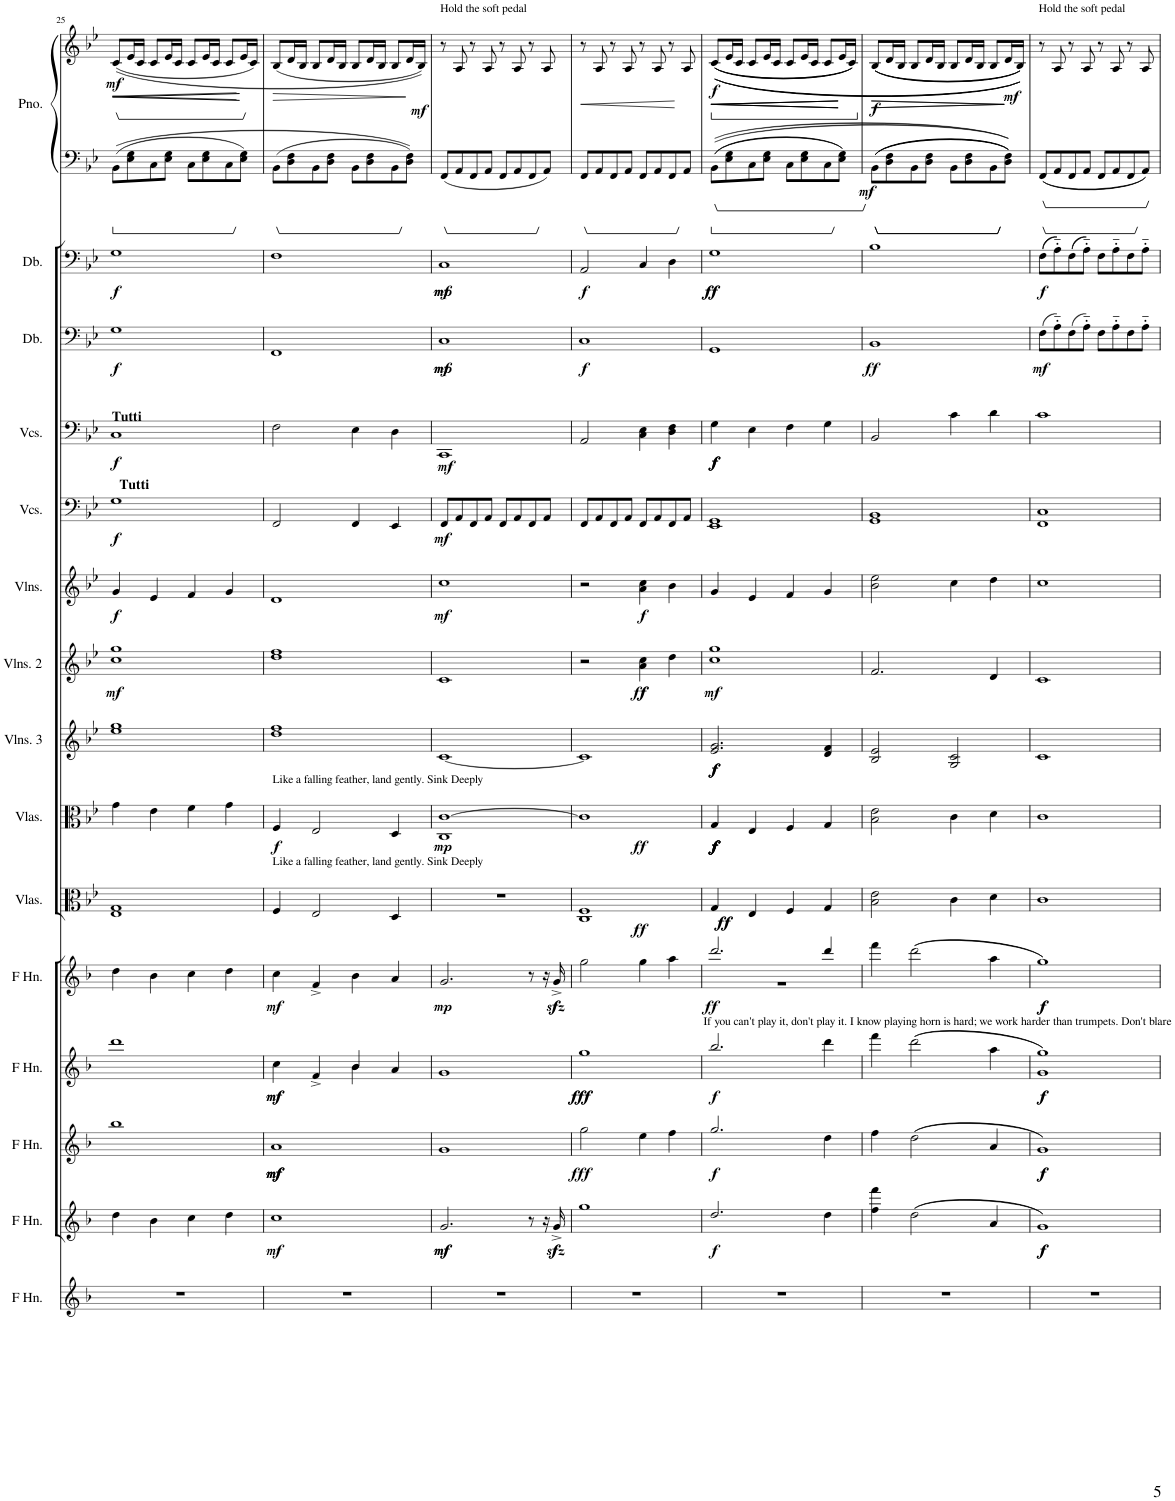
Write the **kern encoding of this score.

**kern	**kern	**dynam	**kern	**dynam	**kern	**dynam	**kern	**dynam	**kern	**dynam	**kern	**dynam	**kern	**dynam	**kern	**dynam	**kern	**dynam	**kern	**dynam	**kern	**dynam	**kern	**dynam	**kern	**dynam	**kern	**kern	**dynam
*part15	*part14	*part14	*part13	*part13	*part12	*part12	*part11	*part11	*part10	*part10	*part9	*part9	*part8	*part8	*part7	*part7	*part6	*part6	*part5	*part5	*part4	*part4	*part3	*part3	*part2	*part2	*part1	*part1	*part1
*staff16	*staff15	*staff15	*staff14	*staff14	*staff13	*staff13	*staff12	*staff12	*staff11	*staff11	*staff10	*staff10	*staff9	*staff9	*staff8	*staff8	*staff7	*staff7	*staff6	*staff6	*staff5	*staff5	*staff4	*staff4	*staff3	*staff3	*staff2	*staff1	*staff1/2
*I"Horn in F	*I"Horn in F	*	*I"Horn in F	*	*I"Horn in F	*	*I"Horn in F	*	*I"Violas	*	*I"Violas	*	*I"Violins 3	*	*I"Violins 2	*	*I"Violins 1	*	*I"Violoncello Solo 2	*	*I"Violoncello 1	*	*I"Double Bass	*	*I"Double Bass	*	*I"Piano	*	*
*	*	*	*	*	*	*	*	*	*I'Vlas.	*	*I'Vlas.	*	*I'Vlns. 3	*	*I'Vlns. 2	*	*I'Vlns. 1	*	*I'Vc. 2	*	*I'Vc. 1	*	*I'Db.	*	*I'Db.	*	*I'Pno.	*	*
!!LO:PB:g=z
*clefG2	*clefG2	*	*clefG2	*	*clefG2	*	*clefG2	*	*clefC3	*	*clefC3	*	*clefG2	*	*clefG2	*	*clefG2	*	*clefF4	*	*clefF4	*	*clefF4	*	*clefF4	*	*clefF4	*clefG2	*
*Trd4c7	*Trd4c7	*	*Trd4c7	*	*Trd4c7	*	*Trd4c7	*	*	*	*	*	*	*	*	*	*	*	*	*	*	*	*Trd7c12	*	*Trd7c12	*	*	*	*
*k[b-]	*k[b-]	*	*k[b-]	*	*k[b-]	*	*k[b-]	*	*k[b-e-]	*	*k[b-e-]	*	*k[b-e-]	*	*k[b-e-]	*	*k[b-e-]	*	*k[b-e-]	*	*k[b-e-]	*	*k[b-e-]	*	*k[b-e-]	*	*k[b-e-]	*k[b-e-]	*
*M4/4	*M4/4	*	*M4/4	*	*M4/4	*	*M4/4	*	*M4/4	*	*M4/4	*	*M4/4	*	*M4/4	*	*M4/4	*	*M4/4	*	*M4/4	*	*M4/4	*	*M4/4	*	*M4/4	*M4/4	*
=25	=25	=25	=25	=25	=25	=25	=25	=25	=25	=25	=25	=25	=25	=25	=25	=25	=25	=25	=25	=25	=25	=25	=25	=25	=25	=25	=25	=25	=25
!	!	!	!	!	!	!	!	!	!	!	!	!	!	!	!	!	!	!	!	!	!LO:TX:a:B:t=Tutti	!	!	!	!	!	!	!	!
!	!	!	!	!	!	!	!	!	!	!	!	!	!	!	!	!	!	!	!LO:TX:a:B:t=Tutti	!	!	!	!	!	!	!	!	!	!
!	!	!	!	!	!	!	!	!	!	!	!	!	!	!	!	!LO:DY:b	!	!LO:DY:b	!	!LO:DY:b	!	!LO:DY:b	!	!LO:DY:b	!	!LO:DY:b	!	!	!LO:HP:b
!	!	!	!	!	!	!	!	!	!	!	!	!	!	!	!	!	!	!	!	!	!	!	!	!	!	!	!	!	!LO:DY:n=1:b
1r	4dd\	.	1bb-	.	1ddd	.	4dd\	.	1E- 1G	.	4g\	.	1ee- 1gg	.	1cc 1gg	mf	4g/	f	1G	f	1C	f	1G	f	1G	f	8BB-\L	((8c/L	< mf
!	!	!	!	!	!	!	!	!	!	!	!	!	!	!	!	!	!	!	!	!	!	!	!	!	!	!	!	!	!LO:HP:b
.	.	.	.	.	.	.	.	.	.	.	.	.	.	.	.	.	.	.	.	.	.	.	.	.	.	.	8E-\ 8G\	16e-/L	<
.	.	.	.	.	.	.	.	.	.	.	.	.	.	.	.	.	.	.	.	.	.	.	.	.	.	.	.	16c/JJ	.
.	4b-\	.	.	.	.	.	4b-\	.	.	.	4e-\	.	.	.	.	.	4e-/	.	.	.	.	.	.	.	.	.	8C\	8c/L	.
.	.	.	.	.	.	.	.	.	.	.	.	.	.	.	.	.	.	.	.	.	.	.	.	.	.	.	8E-\ 8G\J	16e-/L	.
.	.	.	.	.	.	.	.	.	.	.	.	.	.	.	.	.	.	.	.	.	.	.	.	.	.	.	.	16c/JJ	.
.	4cc\	.	.	.	.	.	4cc\	.	.	.	4f\	.	.	.	.	.	4f/	.	.	.	.	.	.	.	.	.	8C\L	8c/L	.
.	.	.	.	.	.	.	.	.	.	.	.	.	.	.	.	.	.	.	.	.	.	.	.	.	.	.	8E-\ 8G\	16e-/L	.
.	.	.	.	.	.	.	.	.	.	.	.	.	.	.	.	.	.	.	.	.	.	.	.	.	.	.	.	16c/JJ	.
.	4dd\	.	.	.	.	.	4dd\	.	.	.	4g\	.	.	.	.	.	4g/	.	.	.	.	.	.	.	.	.	8C\	8c/L	.
.	.	.	.	.	.	.	.	.	.	.	.	.	.	.	.	.	.	.	.	.	.	.	.	.	.	.	8E-\ 8G\J	16e-/L	.
.	.	.	.	.	.	.	.	.	.	.	.	.	.	.	.	.	.	.	.	.	.	.	.	.	.	.	.	16c/JJ)	.
.	.	.	.	.	.	.	.	.	.	.	.	.	.	.	.	.	.	.	.	.	.	.	.	.	.	.	.	.	[ [
=26	=26	=26	=26	=26	=26	=26	=26	=26	=26	=26	=26	=26	=26	=26	=26	=26	=26	=26	=26	=26	=26	=26	=26	=26	=26	=26	=26	=26	=26
*	*	*	*	*	*^	*	*	*	*	*	*	*	*	*	*	*	*	*	*	*	*	*	*	*	*	*	*	*	*
!	!	!	!	!	!	!	!	!	!	!	!	!LO:TX:a:t=Like a falling feather, land gently. Sink Deeply	!	!	!	!	!	!	!	!	!	!	!	!	!	!	!	!	!	!
!	!	!	!	!	!	!	!	!	!	!LO:TX:a:t=Like a falling feather, land gently. Sink Deeply	!	!	!	!	!	!	!	!	!	!	!	!	!	!	!	!	!	!	!	!
!	!	!LO:DY:b	!	!LO:DY:b	!	!	!	!	!	!	!	!	!	!	!	!	!	!	!	!	!	!	!	!	!	!	!	!	!	!LO:HP:b
!	!	!	!	!LO:DY:n=1:b	!	!	!	!	!	!	!	!	!	!	!	!	!	!	!	!	!	!	!	!	!	!	!	!	!	!
!	!	!	!	!LO:DY:n=2:b	!	!	!LO:DY:b	!	!	!	!	!	!	!	!	!	!	!	!	!	!	!	!	!	!	!	!	!	!	!
!	!	!	!	!	!	!	!LO:DY:n=1:b	!	!LO:DY:b	!	!	!	!LO:DY:b	!	!	!	!	!	!	!	!	!	!	!	!	!	!	!	!	!
1r	1cc	mf	1a	mf mf mf	4cc\	2ryy	mf mf	4cc\	mf	4F/	.	4F/	f	1dd 1ff	.	1dd 1ff	.	1d	.	2FF/	.	2F\	.	1FF	.	1F	.	8BB-\L	(8B-/L	>
.	.	.	.	.	.	.	.	.	.	.	.	.	.	.	.	.	.	.	.	.	.	.	.	.	.	.	.	8D\ 8F\	16d/L	.
.	.	.	.	.	.	.	.	.	.	.	.	.	.	.	.	.	.	.	.	.	.	.	.	.	.	.	.	.	16B-/JJ	.
.	.	.	.	.	4f^/	.	.	4f^/	.	2E-/	.	2E-/	.	.	.	.	.	.	.	.	.	.	.	.	.	.	.	8BB-\	8B-/L	.
.	.	.	.	.	.	.	.	.	.	.	.	.	.	.	.	.	.	.	.	.	.	.	.	.	.	.	.	8D\ 8F\J	16d/L	.
.	.	.	.	.	.	.	.	.	.	.	.	.	.	.	.	.	.	.	.	.	.	.	.	.	.	.	.	.	16B-/JJ	.
.	.	.	.	.	4b-/	4b-\	.	4b-\	.	.	.	.	.	.	.	.	.	.	.	4FF/	.	4E-\	.	.	.	.	.	8BB-\L	8B-/L	.
.	.	.	.	.	.	.	.	.	.	.	.	.	.	.	.	.	.	.	.	.	.	.	.	.	.	.	.	8D\ 8F\	16d/L	.
.	.	.	.	.	.	.	.	.	.	.	.	.	.	.	.	.	.	.	.	.	.	.	.	.	.	.	.	.	16B-/JJ	.
.	.	.	.	.	4a/	4ryy	.	4a/	.	4D/	.	4D/	.	.	.	.	.	.	.	4EE-/	.	4D\	.	.	.	.	.	8BB-\	8B-/L	.
.	.	.	.	.	.	.	.	.	.	.	.	.	.	.	.	.	.	.	.	.	.	.	.	.	.	.	.	8D\ 8F\J	16d/L	.
!	!	!	!	!	!	!	!	!	!	!	!	!	!	!	!	!	!	!	!	!	!	!	!	!	!	!	!	!	!	!LO:DY:b
.	.	.	.	.	.	.	.	.	.	.	.	.	.	.	.	.	.	.	.	.	.	.	.	.	.	.	.	.	16B-/JJ))	mf
*	*	*	*	*	*v	*v	*	*	*	*	*	*	*	*	*	*	*	*	*	*	*	*	*	*	*	*	*	*	*	*
.	.	.	.	.	.	.	.	.	.	.	.	.	.	.	.	.	.	.	.	.	.	.	.	.	.	.	.	.	]
=27	=27	=27	=27	=27	=27	=27	=27	=27	=27	=27	=27	=27	=27	=27	=27	=27	=27	=27	=27	=27	=27	=27	=27	=27	=27	=27	=27	=27	=27
!	!	!	!	!	!	!	!	!	!	!	!	!	!	!	!	!	!	!	!	!	!	!	!	!	!	!	!	!LO:TX:a:t=Hold the soft pedal	!
!	!	!LO:DY:b	!	!	!	!	!	!	!	!	!	!	!	!	!	!	!	!	!	!	!	!	!	!	!	!	!	!	!
!	!	!LO:DY:n=1:b	!	!	!	!	!	!LO:DY:b	!	!	!	!LO:DY:b	!	!	!	!	!	!LO:DY:b	!	!LO:DY:b	!	!LO:DY:b	!	!LO:DY:b	!	!	!	!	!
!	!	!	!	!	!	!	!	!	!	!	!	!	!	!	!	!	!	!	!	!	!	!	!	!LO:DY:n=1:b	!	!LO:DY:b	!	!	!
!	!	!	!	!	!	!	!	!	!	!	!	!	!	!	!	!	!	!	!	!	!	!	!	!	!	!LO:DY:n=1:b	!	!	!
1r	2.g/	mf mf	1g	.	1g	.	2.g/	mp	1r	.	1C [1c	mp	[1c	.	1c	.	1cc	mf	8FF/L	mf	1CC	mf	1C	mp mf	1C	mp mf	8FF/L	8r	.
.	.	.	.	.	.	.	.	.	.	.	.	.	.	.	.	.	.	.	8AA/	.	.	.	.	.	.	.	8AA/	8A/	.
.	.	.	.	.	.	.	.	.	.	.	.	.	.	.	.	.	.	.	8FF/	.	.	.	.	.	.	.	8FF/	8r	.
.	.	.	.	.	.	.	.	.	.	.	.	.	.	.	.	.	.	.	8AA/J	.	.	.	.	.	.	.	8AA/J	8A/	.
.	.	.	.	.	.	.	.	.	.	.	.	.	.	.	.	.	.	.	8FF/L	.	.	.	.	.	.	.	8FF/L	8r	.
.	.	.	.	.	.	.	.	.	.	.	.	.	.	.	.	.	.	.	8AA/	.	.	.	.	.	.	.	8AA/	8A/	.
.	8r	.	.	.	.	.	8r	.	.	.	.	.	.	.	.	.	.	.	8FF/	.	.	.	.	.	.	.	8FF/	8r	.
.	16r	.	.	.	.	.	16r	.	.	.	.	.	.	.	.	.	.	.	8AA/J	.	.	.	.	.	.	.	8AA/J	8A/	.
.	16gzz<^/	.	.	.	.	.	16gzz<^/	.	.	.	.	.	.	.	.	.	.	.	.	.	.	.	.	.	.	.	.	.	.
=28	=28	=28	=28	=28	=28	=28	=28	=28	=28	=28	=28	=28	=28	=28	=28	=28	=28	=28	=28	=28	=28	=28	=28	=28	=28	=28	=28	=28	=28
!	!	!	!	!LO:DY:b	!	!LO:DY:b	!	!	!	!	!	!	!	!	!	!	!	!	!	!	!	!	!	!	!	!	!	!	!LO:HP:b
!	!	!	!	!	!	!LO:DY:n=1:b	!	!	!	!LO:DY:b	!	!	!	!	!	!	!	!	!	!	!	!	!	!	!	!	!	!	!
!	!	!	!	!	!	!	!	!	!	!LO:DY:n=1:b	!	!	!	!	!	!	!	!	!	!	!	!	!	!LO:DY:b	!	!LO:DY:b	!	!	!
*	*	*	*	*	*	*	*	*	*^	*	*^	*	*	*	*	*	*	*	*	*	*	*	*	*	*	*	*	*	*
1r	1gg	.	2gg\	fff	1gg	fff fff	2gg\	.	1C 1F	2ryy	ff ff	1c]	2ryy	.	1c]	.	2r	.	2r	.	8FF/L	.	2AA/	.	1C	f	2AA/	f	8FF/L	8r	<
.	.	.	.	.	.	.	.	.	.	.	.	.	.	.	.	.	.	.	.	.	8AA/	.	.	.	.	.	.	.	8AA/	8A/	.
.	.	.	.	.	.	.	.	.	.	.	.	.	.	.	.	.	.	.	.	.	8FF/	.	.	.	.	.	.	.	8FF/	8r	.
.	.	.	.	.	.	.	.	.	.	.	.	.	.	.	.	.	.	.	.	.	8AA/J	.	.	.	.	.	.	.	8AA/J	8A/	.
!	!	!	!	!	!	!	!	!	!	!	!LO:DY:n=2:b	!	!	!LO:DY:b	!	!	!	!LO:DY:b	!	!	!	!	!	!	!	!	!	!	!	!	!
!	!	!	!	!	!	!	!	!	!	!	!	!	!	!	!	!	!	!LO:DY:n=1:b	!	!LO:DY:b	!	!	!	!	!	!	!	!	!	!	!
.	.	.	4ee\	.	.	.	4gg\	.	.	2ryy	ff	.	2ryy	ff	.	.	4a\ 4cc\	ff f	4a\ 4cc\	f	8FF/L	.	4C\ 4E-\	.	.	.	4C/	.	8FF/L	8r	.
.	.	.	.	.	.	.	.	.	.	.	.	.	.	.	.	.	.	.	.	.	8AA/	.	.	.	.	.	.	.	8AA/	8A/	.
.	.	.	4ff\	.	.	.	4aa\	.	.	.	.	.	.	.	.	.	4dd\	.	4b-\	.	8FF/	.	4D\ 4F\	.	.	.	4D\	.	8FF/	8r	.
.	.	.	.	.	.	.	.	.	.	.	.	.	.	.	.	.	.	.	.	.	8AA/J	.	.	.	.	.	.	.	8AA/J	8A/	.
.	.	.	.	.	.	.	.	.	.	.	.	.	.	.	.	.	.	.	.	.	.	.	.	.	.	.	.	.	.	.	[
=29	=29	=29	=29	=29	=29	=29	=29	=29	=29	=29	=29	=29	=29	=29	=29	=29	=29	=29	=29	=29	=29	=29	=29	=29	=29	=29	=29	=29	=29	=29	=29
*	*	*	*	*	*	*	*^	*	*	*	*	*	*	*	*	*	*	*	*	*	*	*	*	*	*	*	*	*	*	*	*
!	!	!	!	!	!	!	!LO:TX:b:t=If you can't play it, don't play it. I know playing horn is hard; we work harder than trumpets. Don't blare	!	!	!	!	!	!	!	!	!	!	!	!	!	!	!	!	!	!	!	!	!	!	!	!	!
!	!	!LO:DY:b	!	!LO:DY:b	!	!LO:DY:b	!	!	!LO:DY:b	!	!	!	!	!	!LO:DY:b	!	!	!	!	!	!	!	!	!	!	!	!	!	!	!	!	!
!	!	!	!	!	!	!	!	!	!	!	!	!	!	!	!LO:DY:n=1:b	!	!	!	!	!	!	!	!	!	!	!	!	!	!	!	!	!
!	!	!	!	!	!	!	!	!	!	!	!	!	!	!	!LO:DY:n=2:b	!	!	!	!	!	!	!	!	!	!	!	!	!	!	!	!	!
!	!	!	!	!	!	!	!	!	!	!	!	!	!	!	!LO:DY:n=3:b	!	!	!	!	!	!	!	!	!	!	!	!	!	!	!	!	!
!	!	!	!	!	!	!	!	!	!	!	!	!	!	!	!LO:DY:n=4:b	!	!	!	!	!	!	!	!	!	!	!	!	!	!	!	!	!
!	!	!	!	!	!	!	!	!	!	!	!	!	!	!	!LO:DY:n=5:b	!	!LO:DY:b	!	!	!	!	!	!	!	!	!	!	!	!	!	!	!
!	!	!	!	!	!	!	!	!	!	!	!	!	!	!	!	!	!LO:DY:n=1:b	!	!	!	!	!	!	!	!	!	!	!	!	!	!	!
!	!	!	!	!	!	!	!	!	!	!	!	!	!	!	!	!	!LO:DY:n=2:b	!	!LO:DY:b	!	!	!	!	!	!LO:DY:b	!	!	!	!	!	!	!
!	!	!	!	!	!	!	!	!	!	!	!	!	!	!	!	!	!	!	!	!	!	!	!	!	!LO:DY:n=1:b	!	!	!	!	!	!	!
!	!	!	!	!	!	!	!	!	!	!	!	!	!	!	!	!	!	!	!	!	!	!	!	!	!LO:DY:n=2:b	!	!	!	!LO:DY:b	!	!	!
!	!	!	!	!	!	!	!	!	!	!	!	!	!	!	!	!	!	!	!	!	!	!	!	!	!	!	!	!	!LO:DY:n=1:b	!	!	!LO:DY:b
*	*	*	*	*	*	*	*	*	*	*v	*v	*	*	*	*	*	*	*	*	*	*	*	*	*	*	*	*	*	*	*	*	*
*	*	*	*	*	*	*	*	*	*	*	*	*v	*v	*	*	*	*	*	*	*	*	*	*	*	*	*	*	*	*	*	*
1r	2.dd/	f	2.gg/	f	2.bb-/	f	2.ddd/	1r	ff	4G/	.	4G/	f f f f f f	2.e-/ 2.g/	f f f	1cc 1gg	mf	4g/	.	1EE- 1GG	.	4G\	f f f	1GG	.	1G	ff ff	8BB-\L	((((((8c/L	f
!	!	!	!	!	!	!	!	!	!	!	!	!	!	!	!	!	!	!	!	!	!	!	!	!	!	!	!	!	!	!LO:HP:b
.	.	.	.	.	.	.	.	.	.	.	.	.	.	.	.	.	.	.	.	.	.	.	.	.	.	.	.	8E-\ 8G\	16e-/L	<
!	!	!	!	!	!	!	!	!	!	!	!	!	!	!	!	!	!	!	!	!	!	!	!	!	!	!	!	!	!	!LO:HP:b
.	.	.	.	.	.	.	.	.	.	.	.	.	.	.	.	.	.	.	.	.	.	.	.	.	.	.	.	.	16c/JJ	<
.	.	.	.	.	.	.	.	.	.	4E-/	.	4E-/	.	.	.	.	.	4e-/	.	.	.	4E-\	.	.	.	.	.	8C\	8c/L	.
.	.	.	.	.	.	.	.	.	.	.	.	.	.	.	.	.	.	.	.	.	.	.	.	.	.	.	.	8E-\ 8G\J	16e-/L	.
.	.	.	.	.	.	.	.	.	.	.	.	.	.	.	.	.	.	.	.	.	.	.	.	.	.	.	.	.	16c/JJ	.
.	.	.	.	.	.	.	.	.	.	4F/	.	4F/	.	.	.	.	.	4f/	.	.	.	4F\	.	.	.	.	.	8C\L	8c/L	.
.	.	.	.	.	.	.	.	.	.	.	.	.	.	.	.	.	.	.	.	.	.	.	.	.	.	.	.	8E-\ 8G\	16e-/L	.
.	.	.	.	.	.	.	.	.	.	.	.	.	.	.	.	.	.	.	.	.	.	.	.	.	.	.	.	.	16c/JJ	.
.	4dd\	.	4dd\	.	4ddd\	.	4ddd/	.	.	4G/	.	4G/	.	4d/ 4f/	.	.	.	4g/	.	.	.	4G\	.	.	.	.	.	8C\	8c/L	.
.	.	.	.	.	.	.	.	.	.	.	.	.	.	.	.	.	.	.	.	.	.	.	.	.	.	.	.	8E-\ 8G\J	16e-/L	.
.	.	.	.	.	.	.	.	.	.	.	.	.	.	.	.	.	.	.	.	.	.	.	.	.	.	.	.	.	16c/JJ)))	.
*	*	*	*	*	*	*	*v	*v	*	*	*	*	*	*	*	*	*	*	*	*	*	*	*	*	*	*	*	*	*	*
.	.	.	.	.	.	.	.	.	.	.	.	.	.	.	.	.	.	.	.	.	.	.	.	.	.	.	.	.	[ [
=30	=30	=30	=30	=30	=30	=30	=30	=30	=30	=30	=30	=30	=30	=30	=30	=30	=30	=30	=30	=30	=30	=30	=30	=30	=30	=30	=30	=30	=30
!	!	!	!	!	!	!	!	!	!	!	!	!	!	!	!	!	!	!	!	!	!	!	!	!LO:DY:b	!	!	!	!	!LO:HP:b
!	!	!	!	!	!	!	!	!	!	!	!	!	!	!	!	!	!	!	!	!	!	!	!	!	!	!	!	!	!LO:DY:n=1:b=2
!	!	!	!	!	!	!	!	!	!	!	!	!	!	!	!	!	!	!	!	!	!	!	!	!	!	!	!	!	!LO:DY:n=2:b
1r	4ff\ 4fff\	.	4ff\	.	4fff\	.	4fff\	.	2B-\ 2e-\	.	2B-\ 2e-\	.	2B-/ 2e-/	.	2.f/	.	2b-\ 2ee-\	.	1GG 1BB-	.	2BB-/	.	1BB-	ff	1B-	.	8BB-\L	(((8B-/L	> mf f
!	!	!	!	!	!	!	!	!	!	!	!	!	!	!	!	!	!	!	!	!	!	!	!	!	!	!	!	!	!LO:HP:b
.	.	.	.	.	.	.	.	.	.	.	.	.	.	.	.	.	.	.	.	.	.	.	.	.	.	.	8D\ 8F\	16d/L	>
.	.	.	.	.	.	.	.	.	.	.	.	.	.	.	.	.	.	.	.	.	.	.	.	.	.	.	.	16B-/JJ	.
.	((2dd\	.	((2dd\	.	((2ddd\	.	((2ddd\	.	.	.	.	.	.	.	.	.	.	.	.	.	.	.	.	.	.	.	8BB-\	8B-/L	.
.	.	.	.	.	.	.	.	.	.	.	.	.	.	.	.	.	.	.	.	.	.	.	.	.	.	.	8D\ 8F\J	16d/L	.
.	.	.	.	.	.	.	.	.	.	.	.	.	.	.	.	.	.	.	.	.	.	.	.	.	.	.	.	16B-/JJ	.
.	.	.	.	.	.	.	.	.	4c\	.	4c\	.	2G/ 2c/	.	.	.	4cc\	.	.	.	4c\	.	.	.	.	.	8BB-\L	8B-/L	.
.	.	.	.	.	.	.	.	.	.	.	.	.	.	.	.	.	.	.	.	.	.	.	.	.	.	.	8D\ 8F\	16d/L	.
.	.	.	.	.	.	.	.	.	.	.	.	.	.	.	.	.	.	.	.	.	.	.	.	.	.	.	.	16B-/JJ	.
.	4a/	.	4a/	.	4aa\	.	4aa\	.	4d\	.	4d\	.	.	.	4d/	.	4dd\	.	.	.	4d\	.	.	.	.	.	8BB-\	8B-/L	.
.	.	.	.	.	.	.	.	.	.	.	.	.	.	.	.	.	.	.	.	.	.	.	.	.	.	.	8D\ 8F\J	16d/L	.
!	!	!	!	!	!	!	!	!	!	!	!	!	!	!	!	!	!	!	!	!	!	!	!	!	!	!	!	!	!LO:DY:n=3:b
.	.	.	.	.	.	.	.	.	.	.	.	.	.	.	.	.	.	.	.	.	.	.	.	.	.	.	.	16B-/JJ))))))	mf
.	.	.	.	.	.	.	.	.	.	.	.	.	.	.	.	.	.	.	.	.	.	.	.	.	.	.	.	.	] ]
=31	=31	=31	=31	=31	=31	=31	=31	=31	=31	=31	=31	=31	=31	=31	=31	=31	=31	=31	=31	=31	=31	=31	=31	=31	=31	=31	=31	=31	=31
*	*	*	*	*	*^	*	*	*	*	*	*	*	*	*	*	*	*	*	*	*	*	*	*	*	*	*	*	*	*
!	!	!	!	!	!	!	!	!	!	!	!	!	!	!	!	!	!	!	!	!	!	!	!	!	!	!	!	!	!LO:TX:a:t=Hold the soft pedal	!
!	!	!LO:DY:b	!	!	!	!	!	!	!	!	!	!	!	!	!	!	!	!	!	!	!	!	!	!	!	!	!	!	!	!
!	!	!LO:DY:n=1:b	!	!LO:DY:b	!	!	!	!	!	!	!	!	!	!	!	!	!	!	!	!	!	!	!	!	!	!	!	!	!	!
!	!	!	!	!LO:DY:n=1:b	!	!	!LO:DY:b	!	!	!	!	!	!	!	!	!	!	!	!	!	!	!	!	!	!	!	!	!	!	!
!	!	!	!	!	!	!	!LO:DY:n=1:b	!	!LO:DY:b	!	!	!	!	!	!	!	!	!	!	!	!	!	!	!	!	!	!	!	!	!
!	!	!	!	!	!	!	!	!	!LO:DY:n=1:b	!	!	!	!	!	!	!	!	!	!	!	!	!	!	!	!LO:DY:b	!	!LO:DY:b	!	!	!
1r	1g))	f f	1g))	f f	1gg))	1g	f f	1gg))	f f	1c	.	1c	.	1c	.	1c	.	1cc	.	1FF 1C	.	1c	.	(8F\L	mf	((8F\L	f	8FF/L	8r	.
.	.	.	.	.	.	.	.	.	.	.	.	.	.	.	.	.	.	.	.	.	.	.	.	8A'~\)	.	8A'~\))	.	8AA/	8A/	.
.	.	.	.	.	.	.	.	.	.	.	.	.	.	.	.	.	.	.	.	.	.	.	.	(8F\	.	((8F\	.	8FF/	8r	.
.	.	.	.	.	.	.	.	.	.	.	.	.	.	.	.	.	.	.	.	.	.	.	.	8A'~\J)	.	8A'~\J))	.	8AA/J	8A/	.
.	.	.	.	.	.	.	.	.	.	.	.	.	.	.	.	.	.	.	.	.	.	.	.	8F\L	.	8F\L	.	8FF/L	8r	.
.	.	.	.	.	.	.	.	.	.	.	.	.	.	.	.	.	.	.	.	.	.	.	.	8A'~\	.	8A'~\	.	8AA/	8A/	.
.	.	.	.	.	.	.	.	.	.	.	.	.	.	.	.	.	.	.	.	.	.	.	.	8F\	.	8F\	.	8FF/	8r	.
.	.	.	.	.	.	.	.	.	.	.	.	.	.	.	.	.	.	.	.	.	.	.	.	8A'~\J	.	8A'~\J	.	8AA/J	8A/	.
*	*	*	*	*	*v	*v	*	*	*	*	*	*	*	*	*	*	*	*	*	*	*	*	*	*	*	*	*	*	*	*
=	=	=	=	=	=	=	=	=	=	=	=	=	=	=	=	=	=	=	=	=	=	=	=	=	=	=	=	=	=
*-	*-	*-	*-	*-	*-	*-	*-	*-	*-	*-	*-	*-	*-	*-	*-	*-	*-	*-	*-	*-	*-	*-	*-	*-	*-	*-	*-	*-	*-
